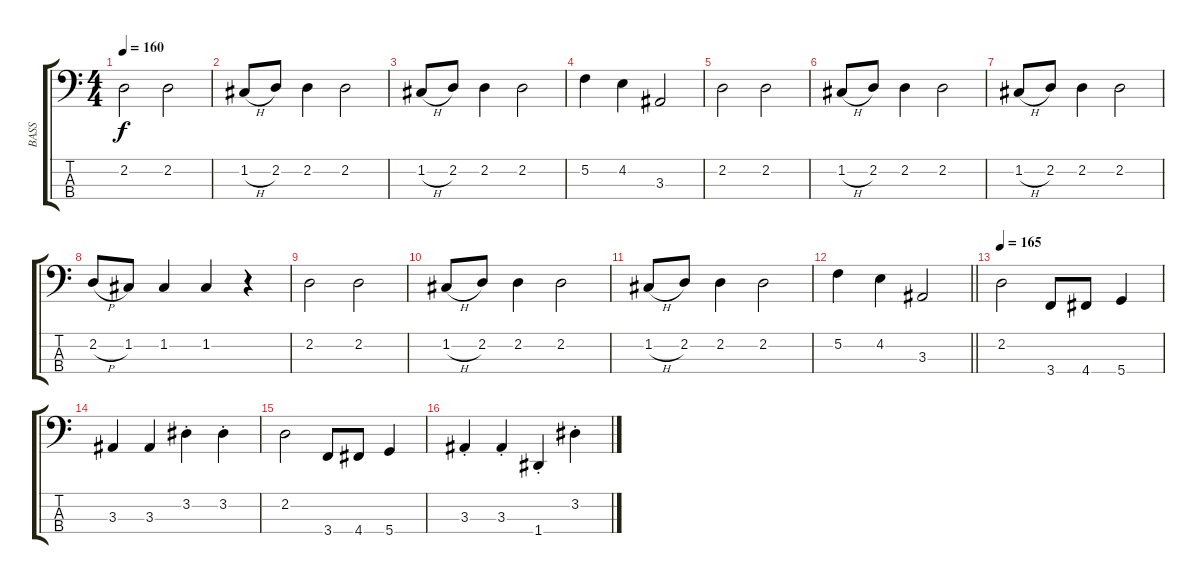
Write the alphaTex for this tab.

\track ("BASS" "BASS") {instrument electricbassfinger}
\staff {score tabs}
\tuning (F2 C2 G1 D1) {hide}
\ts (4 4)
\tempo 160
\clef f4
\ks c
2.2.2{dy f} 2.2.2 |
1.2{h}.8 2.2.8 2.2.4 2.2.2 |
1.2{h}.8 2.2.8 2.2.4 2.2.2 |
5.2.4 4.2.4 3.3.2 |
2.2.2 2.2.2 |
1.2{h}.8 2.2.8 2.2.4 2.2.2 |
1.2{h}.8 2.2.8 2.2.4 2.2.2 |
2.2{h}.8 1.2.8 1.2.4 1.2.4 r.4 |
2.2.2 2.2.2 |
1.2{h}.8 2.2.8 2.2.4 2.2.2 |
1.2{h}.8 2.2.8 2.2.4 2.2.2 |
\barLineRight lightlight
5.2.4 4.2.4 3.3.2 |
\tempo 165
2.2.2 3.4.8 4.4.8 5.4.4 |
3.3.4 3.3.4 3.2{st}.4 3.2{st}.4 |
2.2.2 3.4.8 4.4.8 5.4.4 |
3.3{st}.4 3.3{st}.4 1.4{st}.4 3.2{st}.4
